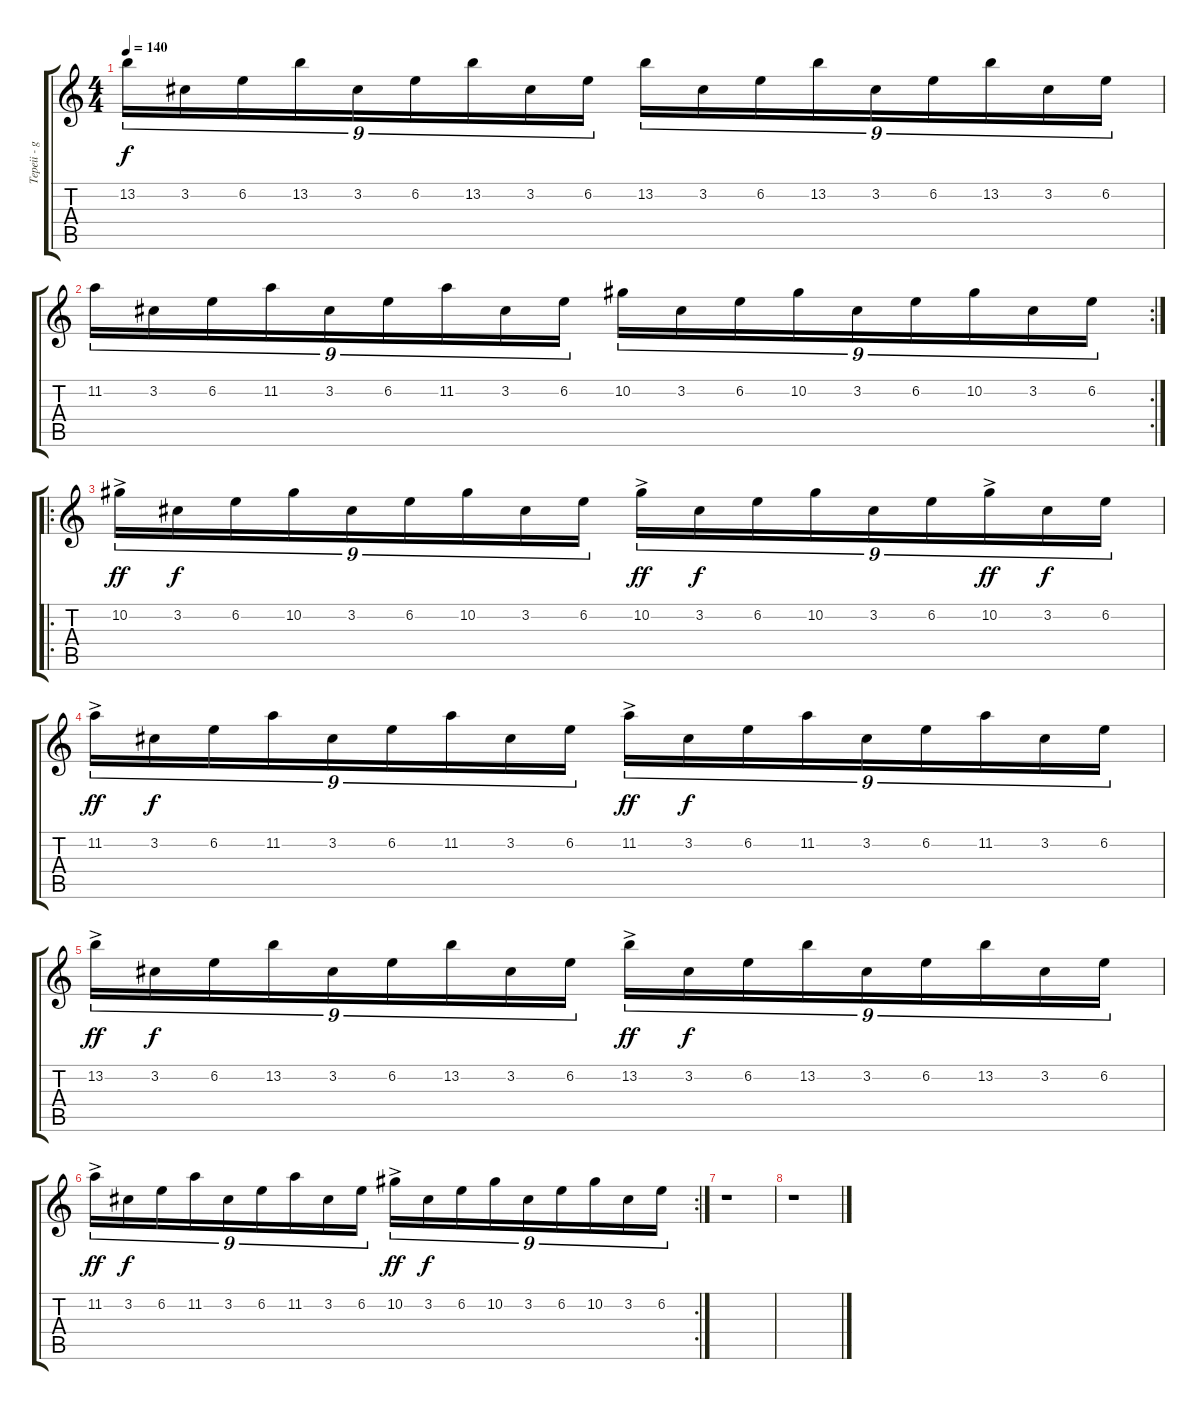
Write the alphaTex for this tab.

\track ("Tepeii - guitar" "Tepeii - g") {instrument distortionguitar}
\staff {score tabs}
\tuning (Eb4 Bb3 Gb3 Db3 Ab2 Db2) {hide}
\ts (4 4)
\tempo 140
\clef g2
\ks c
13.2.16{tu (9 8) dy f} 3.2.16{tu (9 8)} 6.2.16{tu (9 8)} 13.2.16{tu (9 8)} 3.2.16{tu (9 8)} 6.2.16{tu (9 8)} 13.2.16{tu (9 8)} 3.2.16{tu (9 8)} 6.2.16{tu (9 8)} 13.2.16{tu (9 8)} 3.2.16{tu (9 8)} 6.2.16{tu (9 8)} 13.2.16{tu (9 8)} 3.2.16{tu (9 8)} 6.2.16{tu (9 8)} 13.2.16{tu (9 8)} 3.2.16{tu (9 8)} 6.2.16{tu (9 8)} |
\rc 2
11.2.16{tu (9 8)} 3.2.16{tu (9 8)} 6.2.16{tu (9 8)} 11.2.16{tu (9 8)} 3.2.16{tu (9 8)} 6.2.16{tu (9 8)} 11.2.16{tu (9 8)} 3.2.16{tu (9 8)} 6.2.16{tu (9 8)} 10.2.16{tu (9 8)} 3.2.16{tu (9 8)} 6.2.16{tu (9 8)} 10.2.16{tu (9 8)} 3.2.16{tu (9 8)} 6.2.16{tu (9 8)} 10.2.16{tu (9 8)} 3.2.16{tu (9 8)} 6.2.16{tu (9 8)} |
\ro
10.2{ac}.16{tu (9 8) dy ff} 3.2.16{tu (9 8) dy f} 6.2.16{tu (9 8)} 10.2.16{tu (9 8)} 3.2.16{tu (9 8)} 6.2.16{tu (9 8)} 10.2.16{tu (9 8)} 3.2.16{tu (9 8)} 6.2.16{tu (9 8)} 10.2{ac}.16{tu (9 8) dy ff} 3.2.16{tu (9 8) dy f} 6.2.16{tu (9 8)} 10.2.16{tu (9 8)} 3.2.16{tu (9 8)} 6.2.16{tu (9 8)} 10.2{ac}.16{tu (9 8) dy ff} 3.2.16{tu (9 8) dy f} 6.2.16{tu (9 8)} |
11.2{ac}.16{tu (9 8) dy ff} 3.2.16{tu (9 8) dy f} 6.2.16{tu (9 8)} 11.2.16{tu (9 8)} 3.2.16{tu (9 8)} 6.2.16{tu (9 8)} 11.2.16{tu (9 8)} 3.2.16{tu (9 8)} 6.2.16{tu (9 8)} 11.2{ac}.16{tu (9 8) dy ff} 3.2.16{tu (9 8) dy f} 6.2.16{tu (9 8)} 11.2.16{tu (9 8)} 3.2.16{tu (9 8)} 6.2.16{tu (9 8)} 11.2.16{tu (9 8)} 3.2.16{tu (9 8)} 6.2.16{tu (9 8)} |
13.2{ac}.16{tu (9 8) dy ff} 3.2.16{tu (9 8) dy f} 6.2.16{tu (9 8)} 13.2.16{tu (9 8)} 3.2.16{tu (9 8)} 6.2.16{tu (9 8)} 13.2.16{tu (9 8)} 3.2.16{tu (9 8)} 6.2.16{tu (9 8)} 13.2{ac}.16{tu (9 8) dy ff} 3.2.16{tu (9 8) dy f} 6.2.16{tu (9 8)} 13.2.16{tu (9 8)} 3.2.16{tu (9 8)} 6.2.16{tu (9 8)} 13.2.16{tu (9 8)} 3.2.16{tu (9 8)} 6.2.16{tu (9 8)} |
\rc 2
11.2{ac}.16{tu (9 8) dy ff} 3.2.16{tu (9 8) dy f} 6.2.16{tu (9 8)} 11.2.16{tu (9 8)} 3.2.16{tu (9 8)} 6.2.16{tu (9 8)} 11.2.16{tu (9 8)} 3.2.16{tu (9 8)} 6.2.16{tu (9 8)} 10.2{ac}.16{tu (9 8) dy ff} 3.2.16{tu (9 8) dy f} 6.2.16{tu (9 8)} 10.2.16{tu (9 8)} 3.2.16{tu (9 8)} 6.2.16{tu (9 8)} 10.2.16{tu (9 8)} 3.2.16{tu (9 8)} 6.2.16{tu (9 8)} |
r.1 |
r.1
